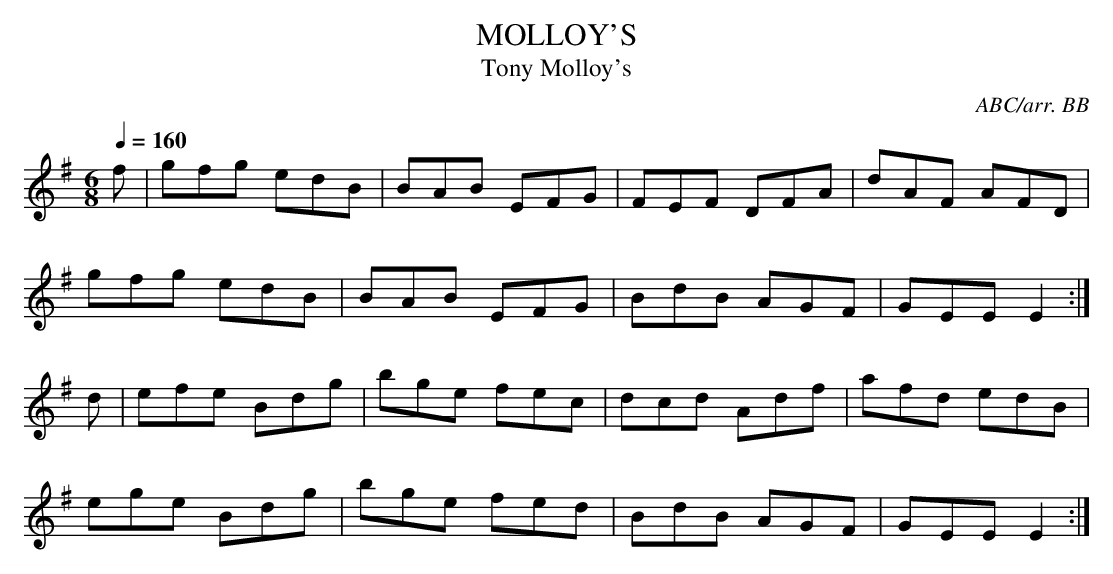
X:1
T:MOLLOY'S
T:Tony Molloy's
C:ABC/arr. BB
Q:1/4=160
L:1/8
M:6/8
K:Em
f|gfg edB|BAB EFG|FEF DFA|dAF AFD|
gfg edB|BAB EFG|BdB AGF|GEE E2 :|
d|efe Bdg|bge fec|dcd Adf|afd edB|
ege Bdg|bge fed|BdB AGF|GEE E2 :|
